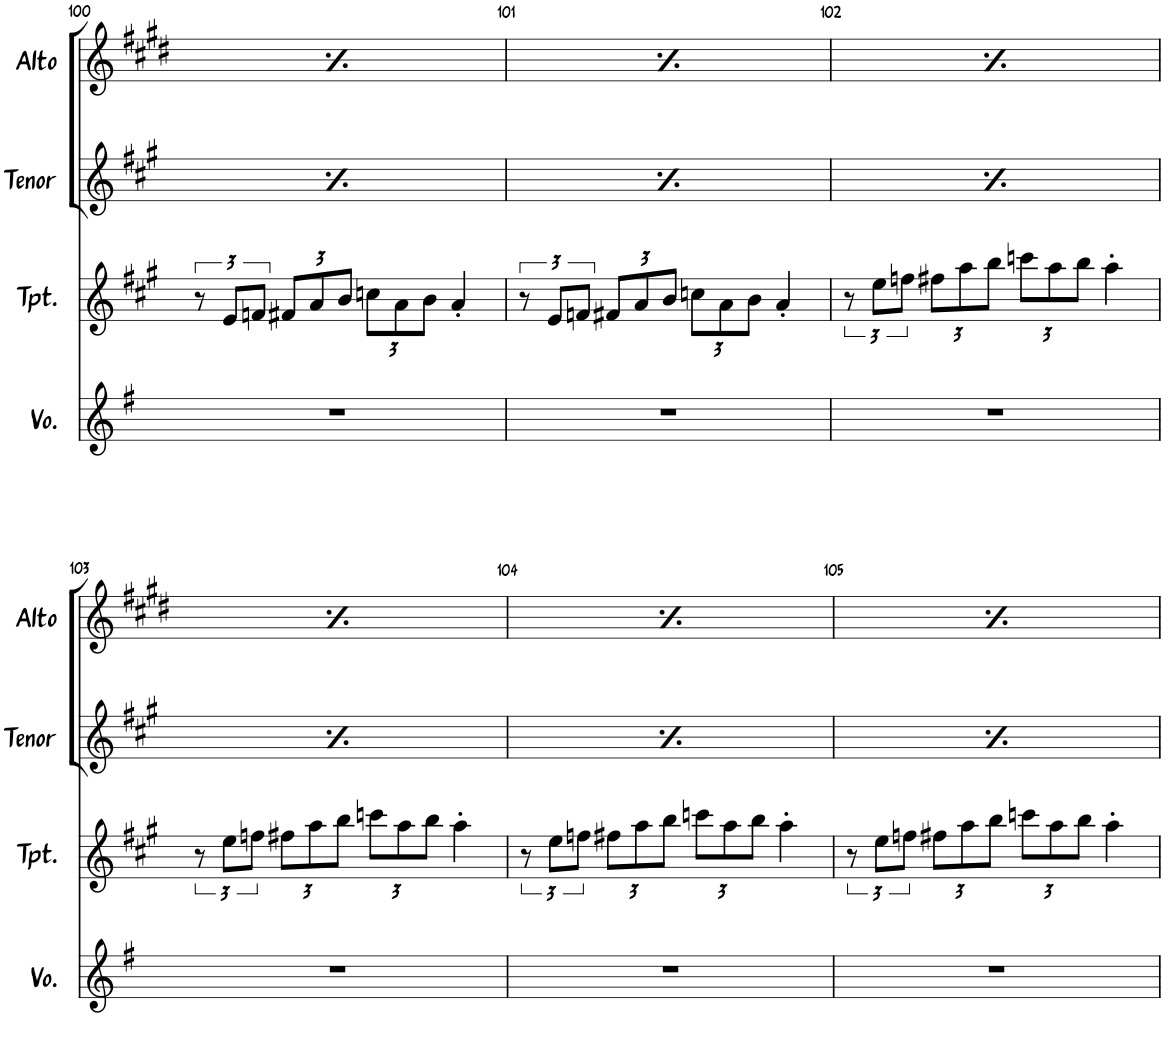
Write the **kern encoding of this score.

**kern	**kern	**kern	**kern
*part4	*part3	*part2	*part1
*staff4	*staff3	*staff2	*staff1
*I"Voice	*I"Trumpet	*I"Tenor Sax	*I"Alto Sax
*I'Vo.	*I'Tpt.	*I'Tenor	*I'Alto
!!LO:PB:g=z
*clefG2	*clefG2	*clefG2	*clefG2
*	*Trd1c2	*Trd8c14	*Trd5c9
*k[f#]	*k[f#c#g#]	*k[f#c#g#]	*k[f#c#g#d#]
*M4/4	*M4/4	*M4/4	*M4/4
=100	=100	=100	=100
!	!	!	!LO:TX:a:t=Verse 6
1r	12r	12r	12r
.	12e/L	12ee\L	12b\L
.	12fn/J	12ffn\J	12ccn\J
*	*Xbrackettup	*Xbrackettup	*Xbrackettup
.	12f#X/L	12ff#X\L	12cc#X\L
.	12a/	12aa\	12ee\
.	12b/J	12bb\J	12ff#\J
.	12ccn\L	12cccn\L	12ggn\L
.	12a\	12aa\	12ee\
.	12b\J	12bb\J	12ff#\J
.	4a'/	4aa'\	4ee'\
=101	=101	=101	=101
*	*brackettup	*brackettup	*brackettup
!	!	!	!LO:TX:a:t=Verse 6
1r	12r	12r	12r
.	12e/L	12ee\L	12b\L
.	12fn/J	12ffn\J	12ccn\J
*	*Xbrackettup	*Xbrackettup	*Xbrackettup
.	12f#X/L	12ff#X\L	12cc#X\L
.	12a/	12aa\	12ee\
.	12b/J	12bb\J	12ff#\J
.	12ccn\L	12cccn\L	12ggn\L
.	12a\	12aa\	12ee\
.	12b\J	12bb\J	12ff#\J
.	4a'/	4aa'\	4ee'\
=102	=102	=102	=102
*	*brackettup	*brackettup	*brackettup
!	!	!	!LO:TX:a:t=Verse 6
1r	12r	12r	12r
.	12ee\L	12ee\L	12b\L
.	12ffn\J	12ffn\J	12ccn\J
*	*Xbrackettup	*Xbrackettup	*Xbrackettup
.	12ff#X\L	12ff#X\L	12cc#X\L
.	12aa\	12aa\	12ee\
.	12bb\J	12bb\J	12ff#\J
.	12cccn\L	12cccn\L	12ggn\L
.	12aa\	12aa\	12ee\
.	12bb\J	12bb\J	12ff#\J
.	4aa'\	4aa'\	4ee'\
!!LO:LB:g=z
=103	=103	=103	=103
*	*brackettup	*brackettup	*brackettup
!	!	!	!LO:TX:a:t=Verse 6
1r	12r	12r	12r
.	12ee\L	12ee\L	12b\L
.	12ffn\J	12ffn\J	12ccn\J
*	*Xbrackettup	*Xbrackettup	*Xbrackettup
.	12ff#X\L	12ff#X\L	12cc#X\L
.	12aa\	12aa\	12ee\
.	12bb\J	12bb\J	12ff#\J
.	12cccn\L	12cccn\L	12ggn\L
.	12aa\	12aa\	12ee\
.	12bb\J	12bb\J	12ff#\J
.	4aa'\	4aa'\	4ee'\
=104	=104	=104	=104
*	*brackettup	*brackettup	*brackettup
!	!	!	!LO:TX:a:t=Verse 6
1r	12r	12r	12r
.	12ee\L	12ee\L	12b\L
.	12ffn\J	12ffn\J	12ccn\J
*	*Xbrackettup	*Xbrackettup	*Xbrackettup
.	12ff#X\L	12ff#X\L	12cc#X\L
.	12aa\	12aa\	12ee\
.	12bb\J	12bb\J	12ff#\J
.	12cccn\L	12cccn\L	12ggn\L
.	12aa\	12aa\	12ee\
.	12bb\J	12bb\J	12ff#\J
.	4aa'\	4aa'\	4ee'\
=105	=105	=105	=105
*	*brackettup	*brackettup	*brackettup
!	!	!	!LO:TX:a:t=Verse 6
1r	12r	12r	12r
.	12ee\L	12ee\L	12b\L
.	12ffn\J	12ffn\J	12ccn\J
*	*Xbrackettup	*Xbrackettup	*Xbrackettup
.	12ff#X\L	12ff#X\L	12cc#X\L
.	12aa\	12aa\	12ee\
.	12bb\J	12bb\J	12ff#\J
.	12cccn\L	12cccn\L	12ggn\L
.	12aa\	12aa\	12ee\
.	12bb\J	12bb\J	12ff#\J
.	4aa'\	4aa'\	4ee'\
=	=	=	=
*-	*-	*-	*-
